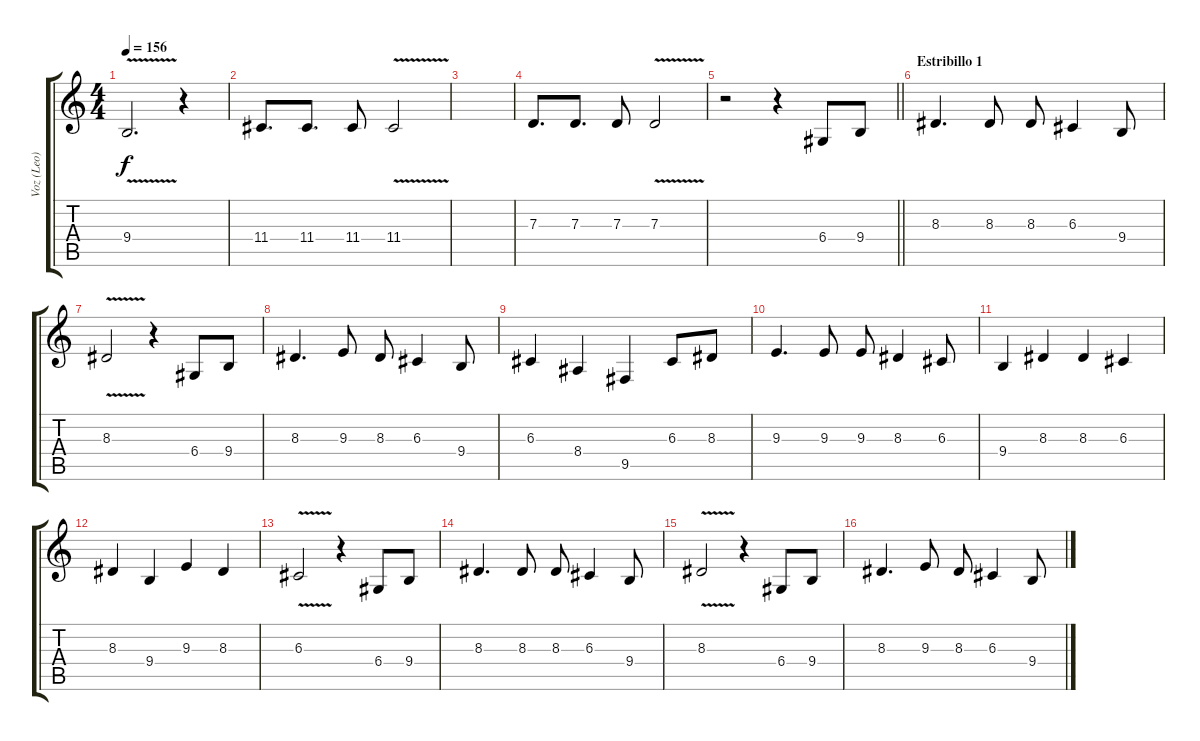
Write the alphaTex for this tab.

\track ("Voz (Leo)" "Voz (Leo)") {instrument altosax}
\staff {score tabs}
\tuning (E4 B3 G3 D3 A2 E2) {hide}
\ts (4 4)
\tempo 156
\clef g2
\ks c
9.4{v}.2{d dy f} r.4 |
11.4.8{d} 11.4.8{d} 11.4.8 11.4{v}.2 |
|
7.3.8{d} 7.3.8{d} 7.3.8 7.3{v}.2 |
\barLineRight lightlight
r.2 r.4 6.4.8 9.4.8 |
\section ("" "Estribillo 1 ")
8.3.4{d} 8.3.8 8.3.8 6.3.4 9.4.8 |
8.3{v}.2 r.4 6.4.8 9.4.8 |
8.3.4{d} 9.3.8 8.3.8 6.3.4 9.4.8 |
6.3.4 8.4.4 9.5.4 6.3.8 8.3.8 |
9.3.4{d} 9.3.8 9.3.8 8.3.4 6.3.8 |
9.4.4 8.3.4 8.3.4 6.3.4 |
8.3.4 9.4.4 9.3.4 8.3.4 |
6.3{v}.2 r.4 6.4.8 9.4.8 |
8.3.4{d} 8.3.8 8.3.8 6.3.4 9.4.8 |
8.3{v}.2 r.4 6.4.8 9.4.8 |
8.3.4{d} 9.3.8 8.3.8 6.3.4 9.4.8
